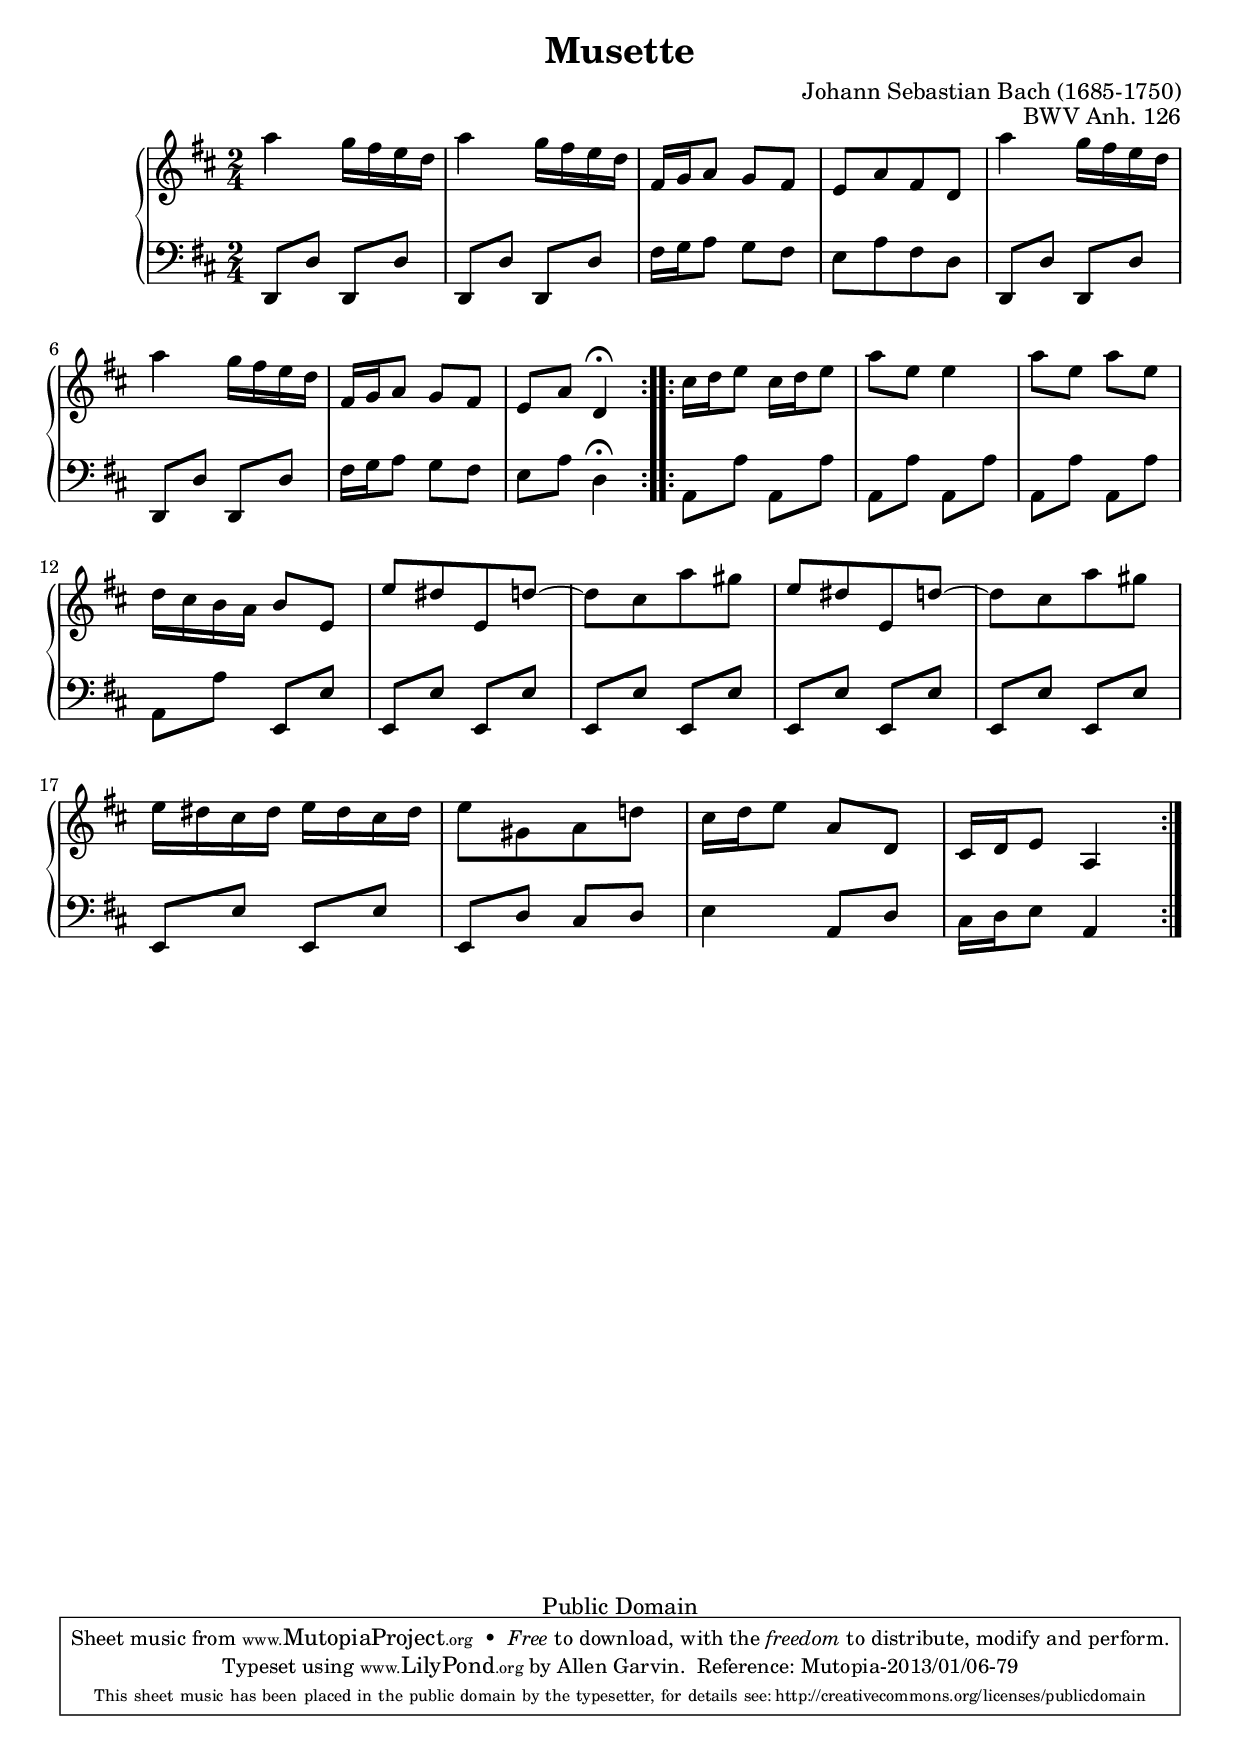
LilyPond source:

\header {
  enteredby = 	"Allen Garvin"
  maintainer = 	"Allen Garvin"
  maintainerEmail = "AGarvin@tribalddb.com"
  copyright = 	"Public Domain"
  filename = 	"anna-magdalena-22.ly"
  title = 	"Musette"
  opus = 	"BWV Anh. 126"
  composer =	"Johann Sebastian Bach (1685-1750)"
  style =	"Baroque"
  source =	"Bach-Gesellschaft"

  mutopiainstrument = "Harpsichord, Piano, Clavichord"
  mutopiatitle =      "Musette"
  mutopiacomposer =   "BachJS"
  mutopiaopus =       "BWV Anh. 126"

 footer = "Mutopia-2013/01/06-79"
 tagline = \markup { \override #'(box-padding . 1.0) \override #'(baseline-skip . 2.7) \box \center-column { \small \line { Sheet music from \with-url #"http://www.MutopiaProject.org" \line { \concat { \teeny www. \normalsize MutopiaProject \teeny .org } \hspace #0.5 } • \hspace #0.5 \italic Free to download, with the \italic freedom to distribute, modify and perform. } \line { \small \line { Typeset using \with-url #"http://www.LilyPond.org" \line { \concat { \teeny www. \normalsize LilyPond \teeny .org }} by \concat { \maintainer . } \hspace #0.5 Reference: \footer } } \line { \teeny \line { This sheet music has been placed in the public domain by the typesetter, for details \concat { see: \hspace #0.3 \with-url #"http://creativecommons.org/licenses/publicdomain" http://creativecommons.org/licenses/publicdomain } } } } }
}

\version "2.16.1"

voiceone =  \relative c'' {
  \clef "treble"
  \key d \major
  \time 2/4

  \repeat "volta" 2 {
    a'4  g16[ fis e d] |
    a'4  g16[ fis e d] |
     fis,16[ g a8]  g[ fis] |
     e[ a fis d] |
    a''4  g16[ fis e d] |
    a'4  g16[ fis e d] |
     fis,16[ g a8]  g[ fis] |
     e[ a] d,4\fermata |
  }
  \repeat "volta" 2 {
     cis'16[ d e8]  cis16[ d e8] |
     a[ e] e4 |
     a8[ e]  a[ e] | \break
     d16[ cis b a]  b8[ e,] |
     e'[ dis e, d'] ~ |
     d[ cis a' gis] |
     e[ dis e, d'] ~ |
     d[ cis a' gis] | \break
     e16[ dis cis dis]  e[ dis cis dis] |
     e8[ gis, a d!] |
     cis16[ d e8]  a,[ d,] |
     cis16[ d e8] a,4 |
  }
}

voicetwo =  \relative c, {
  \clef "bass"
  \time 2/4
  \key d \major

  \repeat "volta" 2 {
     d8[ d']  d,[ d']
     d,[ d']  d,[ d'] |
     fis16[ g a8]  g[ fis] |
     e[ a fis d] |
     d,[ d']  d,[ d'] |
     d,[ d']  d,[ d'] |
     fis16[ g a8]  g[ fis] |
     e[ a] d,4\fermata |
  }
  \repeat "volta" 2 {
     a8[ a']  a,[ a'] |
     a,[ a']  a,[ a'] |
     a,[ a']  a,[ a'] |
     a,[ a']  e,[ e'] |
     e,[ e']  e,[ e'] |
     e,[ e']  e,[ e'] |
     e,[ e']  e,[ e'] |
     e,[ e']  e,[ e'] |
     e,[ e']  e,[ e'] |
     e,[ d']  cis[ d] |
    e4  a,8[ d] |
     cis16[ d e8] a,4 |
  }
}
  
\score {
   \context GrandStaff << 
    \context Staff = "one" <<
      \voiceone
    >>
    \context Staff = "two" <<
      \voicetwo
    >>
  >>

  \layout{}
  
  \midi {
    \tempo 4 = 120
    }


}
